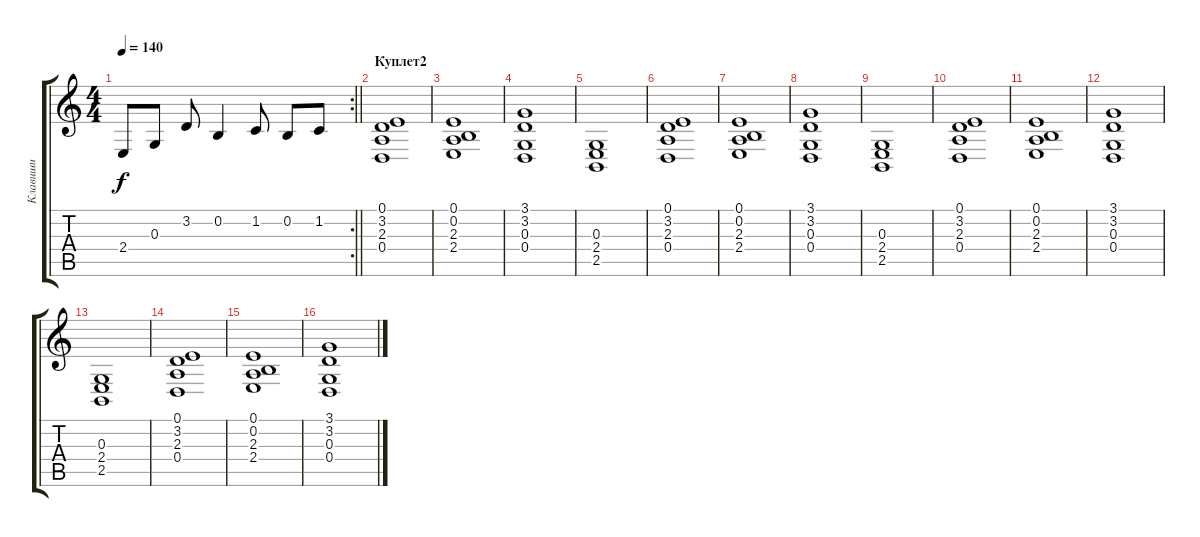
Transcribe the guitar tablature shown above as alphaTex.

\track ("Клавиши" "Клавиши") {instrument brightacousticpiano}
\staff {score tabs}
\tuning (E4 B3 G3 D3 A2 E2) {hide}
\rc 2
\ts (4 4)
\tempo 140
\clef g2
\barLineRight lightlight
\ks c
2.4.8{dy f} 0.3.8 3.2.8 0.2.4 1.2.8 0.2.8 1.2.8 |
\section ("" "Куплет2")
(0.1 3.2 2.3 0.4).1{volume 7 instrument stringensemble1} |
(0.1 0.2 2.3 2.4).1 |
(3.1 3.2 0.3 0.4).1 |
(0.3 2.4 2.5).1 |
(0.1 3.2 2.3 0.4).1{volume 7 instrument stringensemble1} |
(0.1 0.2 2.3 2.4).1 |
(3.1 3.2 0.3 0.4).1 |
(0.3 2.4 2.5).1 |
(0.1 3.2 2.3 0.4).1{volume 7 instrument stringensemble1} |
(0.1 0.2 2.3 2.4).1 |
(3.1 3.2 0.3 0.4).1 |
(0.3 2.4 2.5).1 |
(0.1 3.2 2.3 0.4).1{volume 7 instrument stringensemble1} |
(0.1 0.2 2.3 2.4).1 |
(3.1 3.2 0.3 0.4).1
